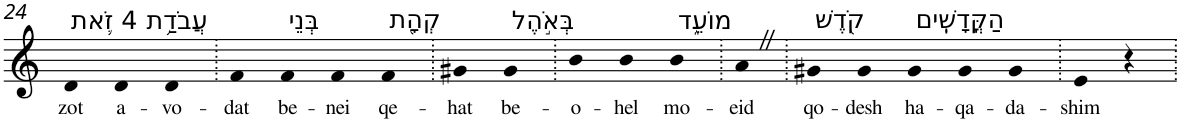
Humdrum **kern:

**kern	**text
*part1	*part1
*staff1	*staff1
*I"Piano	*
*I'Pno	*
!!LO:PB:g=z
*clefG2	*
*k[]	*
=24	=24
!LO:TX:a:t=4 זֹ֛את	!
!	!LO:LY:b
4d	zot
!LO:TX:a:t=עֲבֹדַ֥ת	!
!	!LO:LY:b
4d	a-
!	!LO:LY:b
4d	-vo-
=25.	=25.
!	!LO:LY:b
4f	-dat
!LO:TX:a:t=בְּנֵי	!
!	!LO:LY:b
4f	be-
!	!LO:LY:b
4f	-nei
!LO:TX:a:t=קְהָ֖ת	!
!	!LO:LY:b
4f	qe-
=26.	=26.
!	!LO:LY:b
4g#X	-hat
!LO:TX:a:t=בְּאֹ֣הֶל	!
!	!LO:LY:b
4g#	be-
=27.	=27.
!	!LO:LY:b
4b	-o-
!	!LO:LY:b
4b	-hel
!LO:TX:a:t=מוֹעֵ֑ד	!
!	!LO:LY:b
4b	mo-
=28.	=28.
!	!LO:LY:b
4aZ	-eid
=29.	=29.
!LO:TX:a:t=קֹ֖דֶשׁ	!
!	!LO:LY:b
4g#X	qo-
!	!LO:LY:b
4g#	-desh
!LO:TX:a:t=הַקֳּדָשִֽׁים	!
!	!LO:LY:b
4g#	ha-
!	!LO:LY:b
4g#	-qa-
!	!LO:LY:b
4g#	-da-
=30.	=30.
!	!LO:LY:b
4e	-shim
4r	.
=.	=.
*-	*-
